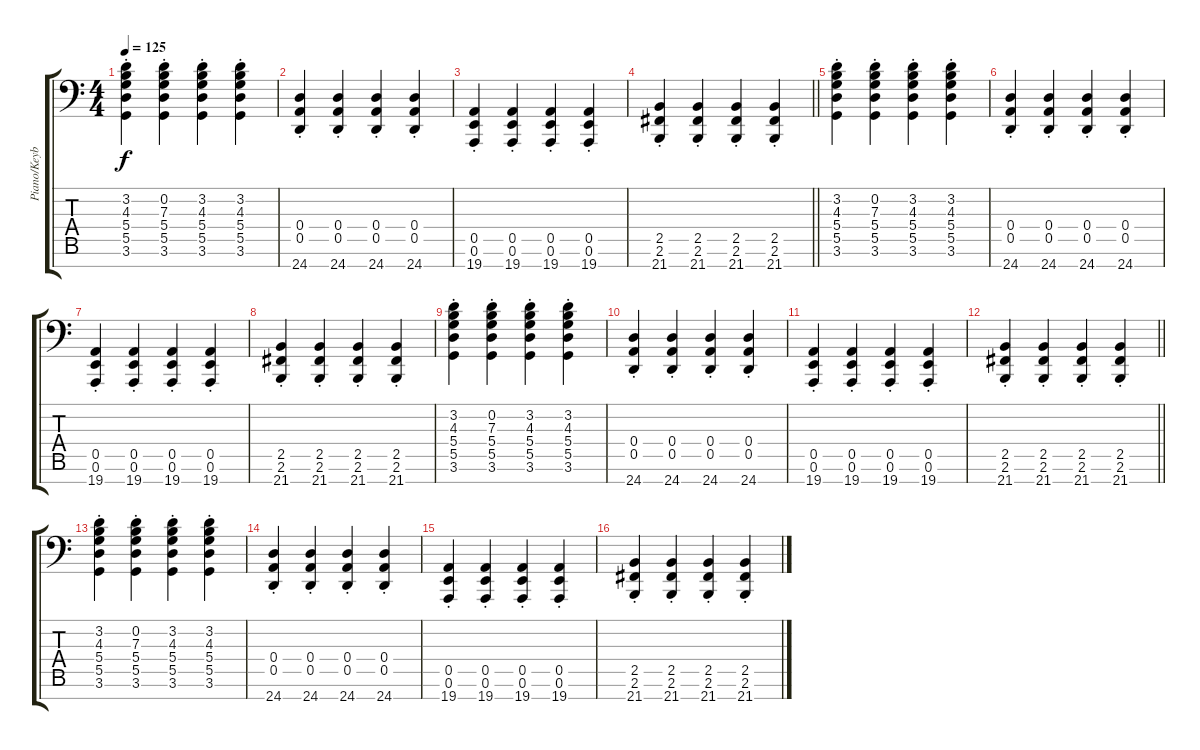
\track ("Piano/Keyboard" "Piano/Keyb") {instrument trumpet}
\staff {score tabs}
\tuning (E4 B3 G3 D3 A2 E2 D0) {hide}
\ts (4 4)
\tempo 125
\clef f4
\ks c
(3.2{st} 4.3{st} 5.4{st} 5.5{st} 3.6{st}).4{dy f} (0.2{st} 7.3{st} 5.4{st} 5.5{st} 3.6{st}).4 (3.2{st} 4.3{st} 5.4{st} 5.5{st} 3.6{st}).4 (3.2{st} 4.3{st} 5.4{st} 5.5{st} 3.6{st}).4 |
(0.4{st} 0.5{st} 24.7{st}).4 (0.4{st} 0.5{st} 24.7{st}).4 (0.4{st} 0.5{st} 24.7{st}).4 (0.4{st} 0.5{st} 24.7{st}).4 |
(0.5{st} 0.6{st} 19.7{st}).4 (0.5{st} 0.6{st} 19.7{st}).4 (0.5{st} 0.6{st} 19.7{st}).4 (0.5{st} 0.6{st} 19.7{st}).4 |
\barLineRight lightlight
(2.5{st} 2.6{st} 21.7{st}).4 (2.5{st} 2.6{st} 21.7{st}).4 (2.5{st} 2.6{st} 21.7{st}).4 (2.5{st} 2.6{st} 21.7{st}).4 |
(3.2{st} 4.3{st} 5.4{st} 5.5{st} 3.6{st}).4 (0.2{st} 7.3{st} 5.4{st} 5.5{st} 3.6{st}).4 (3.2{st} 4.3{st} 5.4{st} 5.5{st} 3.6{st}).4 (3.2{st} 4.3{st} 5.4{st} 5.5{st} 3.6{st}).4 |
(0.4{st} 0.5{st} 24.7{st}).4 (0.4{st} 0.5{st} 24.7{st}).4 (0.4{st} 0.5{st} 24.7{st}).4 (0.4{st} 0.5{st} 24.7{st}).4 |
(0.5{st} 0.6{st} 19.7{st}).4 (0.5{st} 0.6{st} 19.7{st}).4 (0.5{st} 0.6{st} 19.7{st}).4 (0.5{st} 0.6{st} 19.7{st}).4 |
(2.5{st} 2.6{st} 21.7{st}).4 (2.5{st} 2.6{st} 21.7{st}).4 (2.5{st} 2.6{st} 21.7{st}).4 (2.5{st} 2.6{st} 21.7{st}).4 |
(3.2{st} 4.3{st} 5.4{st} 5.5{st} 3.6{st}).4 (0.2{st} 7.3{st} 5.4{st} 5.5{st} 3.6{st}).4 (3.2{st} 4.3{st} 5.4{st} 5.5{st} 3.6{st}).4 (3.2{st} 4.3{st} 5.4{st} 5.5{st} 3.6{st}).4 |
(0.4{st} 0.5{st} 24.7{st}).4 (0.4{st} 0.5{st} 24.7{st}).4 (0.4{st} 0.5{st} 24.7{st}).4 (0.4{st} 0.5{st} 24.7{st}).4 |
(0.5{st} 0.6{st} 19.7{st}).4 (0.5{st} 0.6{st} 19.7{st}).4 (0.5{st} 0.6{st} 19.7{st}).4 (0.5{st} 0.6{st} 19.7{st}).4 |
\barLineRight lightlight
(2.5{st} 2.6{st} 21.7{st}).4 (2.5{st} 2.6{st} 21.7{st}).4 (2.5{st} 2.6{st} 21.7{st}).4 (2.5{st} 2.6{st} 21.7{st}).4 |
(3.2{st} 4.3{st} 5.4{st} 5.5{st} 3.6{st}).4 (0.2{st} 7.3{st} 5.4{st} 5.5{st} 3.6{st}).4 (3.2{st} 4.3{st} 5.4{st} 5.5{st} 3.6{st}).4 (3.2{st} 4.3{st} 5.4{st} 5.5{st} 3.6{st}).4 |
(0.4{st} 0.5{st} 24.7{st}).4 (0.4{st} 0.5{st} 24.7{st}).4 (0.4{st} 0.5{st} 24.7{st}).4 (0.4{st} 0.5{st} 24.7{st}).4 |
(0.5{st} 0.6{st} 19.7{st}).4 (0.5{st} 0.6{st} 19.7{st}).4 (0.5{st} 0.6{st} 19.7{st}).4 (0.5{st} 0.6{st} 19.7{st}).4 |
(2.5{st} 2.6{st} 21.7{st}).4 (2.5{st} 2.6{st} 21.7{st}).4 (2.5{st} 2.6{st} 21.7{st}).4 (2.5{st} 2.6{st} 21.7{st}).4
